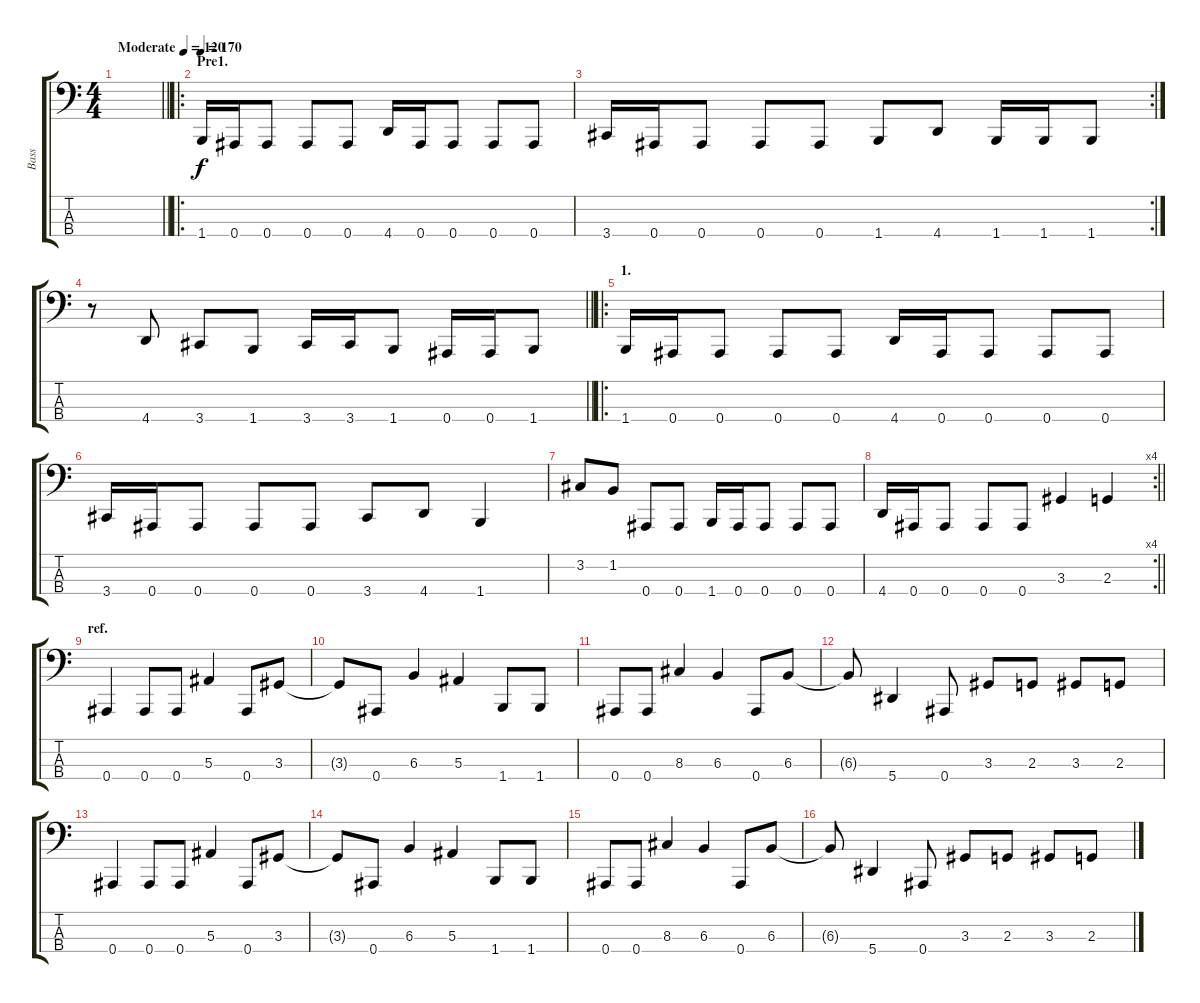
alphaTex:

\track ("Bass" "Bass") {instrument electricbasspick}
\staff {score tabs}
\tuning (Eb2 Bb1 F1 Bb0) {hide}
\ts (4 4)
\tempo (120 "Moderate")
\clef f4
\barLineRight lightlight
\ks c
|
\ro
\section ("" "Pre1.")
\tempo 170
1.4.16 0.4.16 0.4.8 0.4.8 0.4.8 4.4.16 0.4.16 0.4.8 0.4.8 0.4.8 |
\rc 2
3.4.16 0.4.16 0.4.8 0.4.8 0.4.8 1.4.8 4.4.8 1.4.16 1.4.16 1.4.8 |
\barLineRight lightlight
r.8 4.4.8 3.4.8 1.4.8 3.4.16 3.4.16 1.4.8 0.4.16 0.4.16 1.4.8 |
\ro
\section ("" "1.")
1.4.16 0.4.16 0.4.8 0.4.8 0.4.8 4.4.16 0.4.16 0.4.8 0.4.8 0.4.8 |
3.4.16 0.4.16 0.4.8 0.4.8 0.4.8 3.4.8 4.4.8 1.4.4 |
3.2.8 1.2.8 0.4.8 0.4.8 1.4.16 0.4.16 0.4.8 0.4.8 0.4.8 |
\rc 4
\barLineRight lightlight
4.4.16 0.4.16 0.4.8 0.4.8 0.4.8 3.3.4 2.3.4 |
\section ("" "ref.")
0.4.4 0.4.8 0.4.8 5.3.4 0.4.8 3.3.8 |
3.3{t}.8 0.4.8 6.3.4 5.3.4 1.4.8 1.4.8 |
0.4.8 0.4.8 8.3.4 6.3.4 0.4.8 6.3.8 |
6.3{t}.8 5.4.4 0.4.8 3.3.8 2.3.8 3.3.8 2.3.8 |
0.4.4 0.4.8 0.4.8 5.3.4 0.4.8 3.3.8 |
3.3{t}.8 0.4.8 6.3.4 5.3.4 1.4.8 1.4.8 |
0.4.8 0.4.8 8.3.4 6.3.4 0.4.8 6.3.8 |
6.3{t}.8 5.4.4 0.4.8 3.3.8 2.3.8 3.3.8 2.3.8
